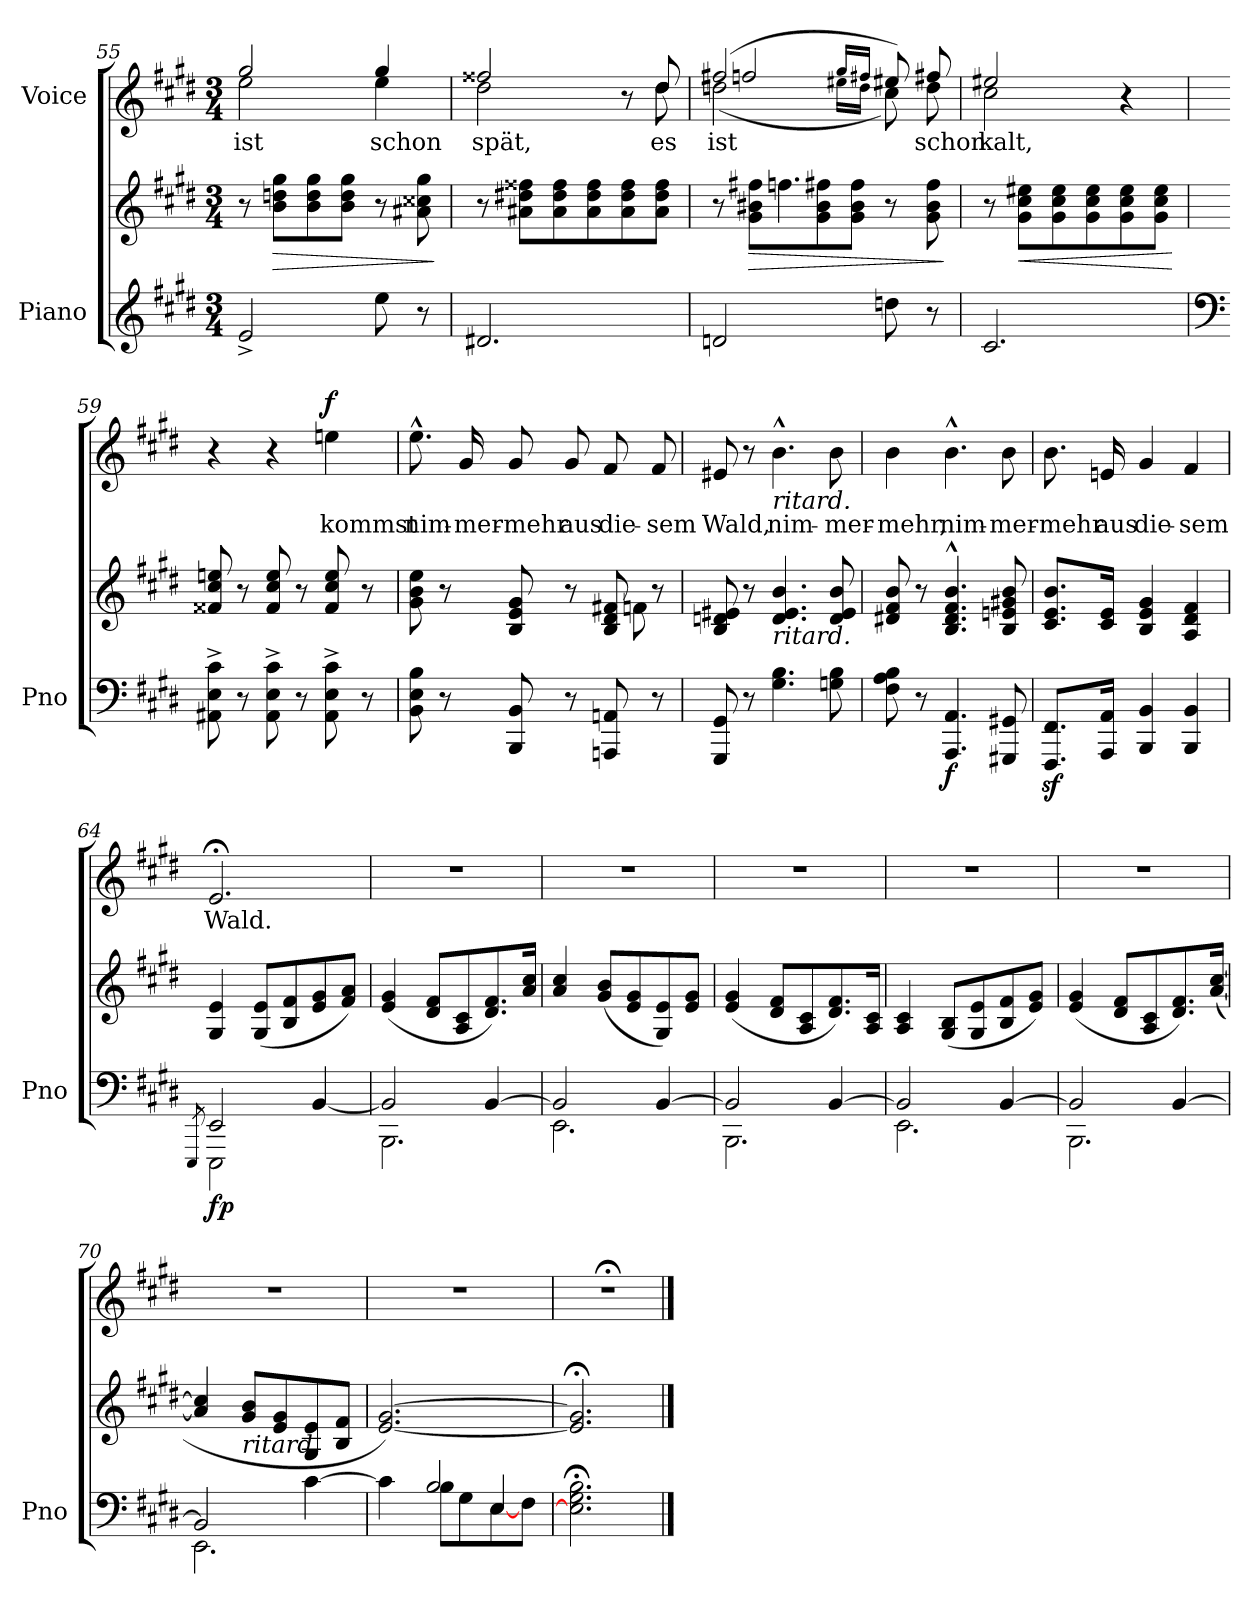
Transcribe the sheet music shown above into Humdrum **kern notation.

**kern	**kern	**dynam	**kern	**text	**dynam
*part2	*part2	*part2	*part1	*part1	*part1
*staff3	*staff2	*staff2/3	*staff1	*staff1	*staff1
*I"Piano	*	*	*I"Voice	*	*
*I'Pno	*	*	*	*	*
*clefG2	*clefG2	*	*clefG2	*	*
*k[f#c#g#d#]	*k[f#c#g#d#]	*	*k[f#c#g#d#]	*	*
*M3/4	*M3/4	*	*M3/4	*	*
=55	=55	=55	=55	=55	=55
!	!	!	!	!LO:LY:b	!
*	*	*	*^	*	*
2e^>/	8r	.	2gg#/	2ee\	ist	.
!	!	!LO:HP:b	!	!	!	!
.	8b\ 8ddn\ 8gg#\L	>	.	.	.	.
.	8b\ 8dd\ 8gg#\	.	.	.	.	.
.	8b\ 8dd\ 8gg#\J	.	.	.	.	.
!	!	!	!	!	!LO:LY:b	!
8ee\	8r	.	4gg#/	4ee\	schon	.
8r	8a#X\ 8cc##X\ 8gg#\	.	.	.	.	.
*	*	*	*v	*v	*	*
.	.	]	.	.	.
=56	=56	=56	=56	=56	=56
!	!	!	!	!LO:LY:b	!
*	*	*	*^	*	*
2.d#X/	8r	.	2ff##X/	2dd#\	spät,	.
.	8a#X\ 8dd#X\ 8ff##X\L	.	.	.	.	.
.	8a#\ 8dd#\ 8ff##\	.	.	.	.	.
.	8a#\ 8dd#\ 8ff##\	.	.	.	.	.
.	8a#\ 8dd#\ 8ff##\	.	8r	8ryy	.	.
!	!	!	!	!	!LO:LY:b	!
.	8a#\ 8dd#\ 8ff##\J	.	8dd#/	8dd#\	es	.
=57	=57	=57	=57	=57	=57	=57
*	*^	*	*	*	*	*
!	!	!	!	!	!	!LO:LY:b	!
*	*	*	*	*	*^	*	*
2dn/	8r	8ryy	.	(2ff#X/	(2ddn\	2ffn/	ist	.
!	!	!	!LO:HP:b	!	!	!	!	!
.	8g#\ 8b#X\ 8ff#X\L	4.ffn	>	.	.	.	.	.
.	8g#\ 8b#\ 8ff#X\	.	.	.	.	.	.	.
.	8g#\ 8b#\ 8ff#\J	.	.	.	.	.	.	.
.	.	.	.	16qgg#/LL	16qee#\LL	.	.	.
.	.	.	.	16qff#X/JJ	16qdd\JJ	.	.	.
8ddn\	8r	4ryy	.	8ee#X/)	8cc#\)	4ryy	.	.
!	!	!	!	!	!	!	!LO:LY:b	!
8r	8g#\ 8b#\ 8ff#\	.	.	8ff#/	8dd\	.	schon	.
*	*v	*v	*	*	*	*	*	*
*	*	*	*v	*v	*v	*	*
.	.	]	.	.	.
=58	=58	=58	=58	=58	=58
!	!	!	!	!LO:LY:b	!
*	*	*	*^	*	*
2.c#/	8r	.	2ee#X/	2cc#\	kalt,	.
!	!	!LO:HP:b	!	!	!	!
.	8g#\ 8cc#\ 8ee#X\L	<	.	.	.	.
.	8g#\ 8cc#\ 8ee#\	.	.	.	.	.
.	8g#\ 8cc#\ 8ee#\	.	.	.	.	.
.	8g#\ 8cc#\ 8ee#\	.	4r	4ryy	.	.
.	8g#\ 8cc#\ 8ee#\J	.	.	.	.	.
*	*	*	*v	*v	*	*
.	.	[	.	.	.
!!LO:LB:g=z
=59	=59	=59	=59	=59	=59
*clefF4	*	*	*	*	*
8AA#X\^ 8E\^ 8c#\^	8f##X/ 8cc#/ 8een/	.	4r	.	.
8r	8r	.	.	.	.
8AA#\^ 8E\^ 8c#\^	8f##/ 8cc#/ 8ee/	.	4r	.	.
8r	8r	.	.	.	.
!	!	!	!	!LO:LY:b	!LO:DY:b
8AA#\^ 8E\^ 8c#\^	8f##/ 8cc#/ 8ee/	.	4een\	kommst	f
8r	8r	.	.	.	.
!!LO:LB:g=z
=60	=60	=60	=60	=60	=60
*	*^	*	*	*	*
!	!	!	!	!	!LO:LY:b	!
8BB\ 8E\ 8B\	8g#\ 8b\ 8ee\	8ryy	.	8.ee^^\	nim-	.
8r	8r	8ryy	.	.	.	.
!	!	!	!	!	!LO:LY:b	!
.	.	.	.	16g#/	-mer-	.
!	!	!	!	!	!LO:LY:b	!
8BBB/ 8BB/	8B/ 8e/ 8g#/	8ryy	.	8g#/	-mehr	.
!	!	!	!	!	!LO:LY:b	!
8r	8r	8ryy	.	8g#/	aus	.
!	!	!	!	!	!LO:LY:b	!
8AAAn/ 8AAn/	8B/ 8d#/ 8f#X/	8fn	.	8f#/	die-	.
!	!	!	!	!	!LO:LY:b	!
8r	8r	8ryy	.	8f#/	-sem	.
=61	=61	=61	=61	=61	=61	=61
!	!	!	!	!	!LO:LY:b	!
*	*v	*v	*	*	*	*
8GGG#/ 8GG#/	8B/ 8dn/ 8e#X/	.	8e#X/	Wald,	.
8r	8r	.	8r	.	.
!	!	!	!LO:TX:b:i:t=ritard.	!	!
!	!LO:TX:b:i:t=ritard.	!	!	!	!
!	!	!	!	!LO:LY:b	!
4.G#\ 4.B\	4.d/ 4.e#/ 4.b/	.	4.b^^\	nim-	.
!	!	!	!	!LO:LY:b	!
8Gn\ 8B\	8d/ 8e#/ 8b/	.	8b\	-mer-	.
=62	=62	=62	=62	=62	=62
!	!	!	!	!LO:LY:b	!
8F#\ 8A\ 8B\	8d#X/ 8f#/ 8b/	.	4b\	-mehr,	.
8r	8r	.	.	.	.
!	!	!LO:DY:b=2	!	!LO:LY:b	!
4.AAA/ 4.AA/	4.B/^^ 4.d#/^^ 4.f#/^^ 4.b/^^	f	4.b^^\	nim-	.
!	!	!	!	!LO:LY:b	!
8GGG#X/ 8GG#X/	8B/ 8en/ 8g#X/ 8b/	.	8b\	-mer-	.
=63	=63	=63	=63	=63	=63
!	!	!	!	!LO:LY:b	!
8.FFF#/z< 8.FF#/z<L	8.c#/ 8.e/ 8.b/L	.	8.b\	-mehr	.
!	!	!	!	!LO:LY:b	!
16AAA/ 16AA/Jk	16c#/ 16e/Jk	.	16en/	aus	.
!	!	!	!	!LO:LY:b	!
4BBB/ 4BB/	4B/ 4e/ 4g#/	.	4g#/	die-	.
!	!	!	!	!LO:LY:b	!
4BBB/ 4BB/	4A/ 4d#/ 4f#/	.	4f#/	-sem	.
=64	=64	=64	=64	=64	=64
*^	*	*	*	*	*
.	8qEEE/	.	.	.	.	.
!	!	!	!LO:DY:b=2	!	!LO:LY:b	!
2EE/	2EEE\	4G#/ 4e/	fp	2.e;</	Wald.	.
.	.	(8G#/ 8e/L	.	.	.	.
.	.	8B/ 8f#/	.	.	.	.
[4BB/	4ryy	8e/ 8g#/	.	.	.	.
.	.	8f#/ 8a/J)	.	.	.	.
!!LO:PB:g=z
=65	=65	=65	=65	=65	=65	=65
2BB/]	2.BBB\	(4e/ 4g#/	.	2.r	.	.
.	.	8d#/ 8f#/L	.	.	.	.
.	.	8A/ 8c#/	.	.	.	.
[4BB/	.	8.d#/ 8.f#/)	.	.	.	.
.	.	16a/ 16cc#/Jk	.	.	.	.
=66	=66	=66	=66	=66	=66	=66
2BB/]	2.EE\	4a/ 4cc#/	.	2.r	.	.
.	.	(8g#/ 8b/L	.	.	.	.
.	.	8e/ 8g#/	.	.	.	.
[4BB/	.	8G#/ 8e/)	.	.	.	.
.	.	8e/ 8g#/J	.	.	.	.
=67	=67	=67	=67	=67	=67	=67
2BB/]	2.BBB\	(4e/ 4g#/	.	2.r	.	.
.	.	8d#/ 8f#/L	.	.	.	.
.	.	8A/ 8c#/	.	.	.	.
[4BB/	.	8.d#/ 8.f#/)	.	.	.	.
.	.	16A/ 16c#/Jk	.	.	.	.
=68	=68	=68	=68	=68	=68	=68
2BB/]	2.EE\	4A/ 4c#/	.	2.r	.	.
.	.	(8G#/ 8B/L	.	.	.	.
.	.	8G#/ 8e/	.	.	.	.
[4BB/	.	8B/ 8f#/	.	.	.	.
.	.	8e/ 8g#/J)	.	.	.	.
=69	=69	=69	=69	=69	=69	=69
2BB/]	2.BBB\	(4e/ 4g#/	.	2.r	.	.
.	.	8d#/ 8f#/L	.	.	.	.
.	.	8A/ 8c#/	.	.	.	.
[4BB/	.	8.d#/ 8.f#/)	.	.	.	.
.	.	([16a/ [16cc#/Jk	.	.	.	.
=70	=70	=70	=70	=70	=70	=70
2BB/]	2.EE\	4a/] 4cc#/]	.	2.r	.	.
!	!	!LO:TX:b:i:t=ritard.	!	!	!	!
.	.	8g#/ 8b/L	.	.	.	.
.	.	8e/ 8g#/	.	.	.	.
[4c#\	.	8G#/ 8e/	.	.	.	.
.	.	8B/ 8f#/J	.	.	.	.
!!LO:LB:g=z
=71	=71	=71	=71	=71	=71	=71
*	*^	*	*	*	*	*
4c#\]	4ryy	2ryy	[2.e/ [2.g#/)	.	2.r	.	.
2B/	8B\L	.	.	.	.	.	.
.	8G#\	.	.	.	.	.	.
.	[8E\	4E/	.	.	.	.	.
.	8F#\J	.	.	.	.	.	.
*v	*v	*v	*	*	*	*	*
=72	=72	=72	=72	=72	=72
2.E\];< 2.G#\;< 2.B\;<	2.e/];< 2.g#/];<	.	2.r;<	.	.
==	==	==	==	==	==
*-	*-	*-	*-	*-	*-
